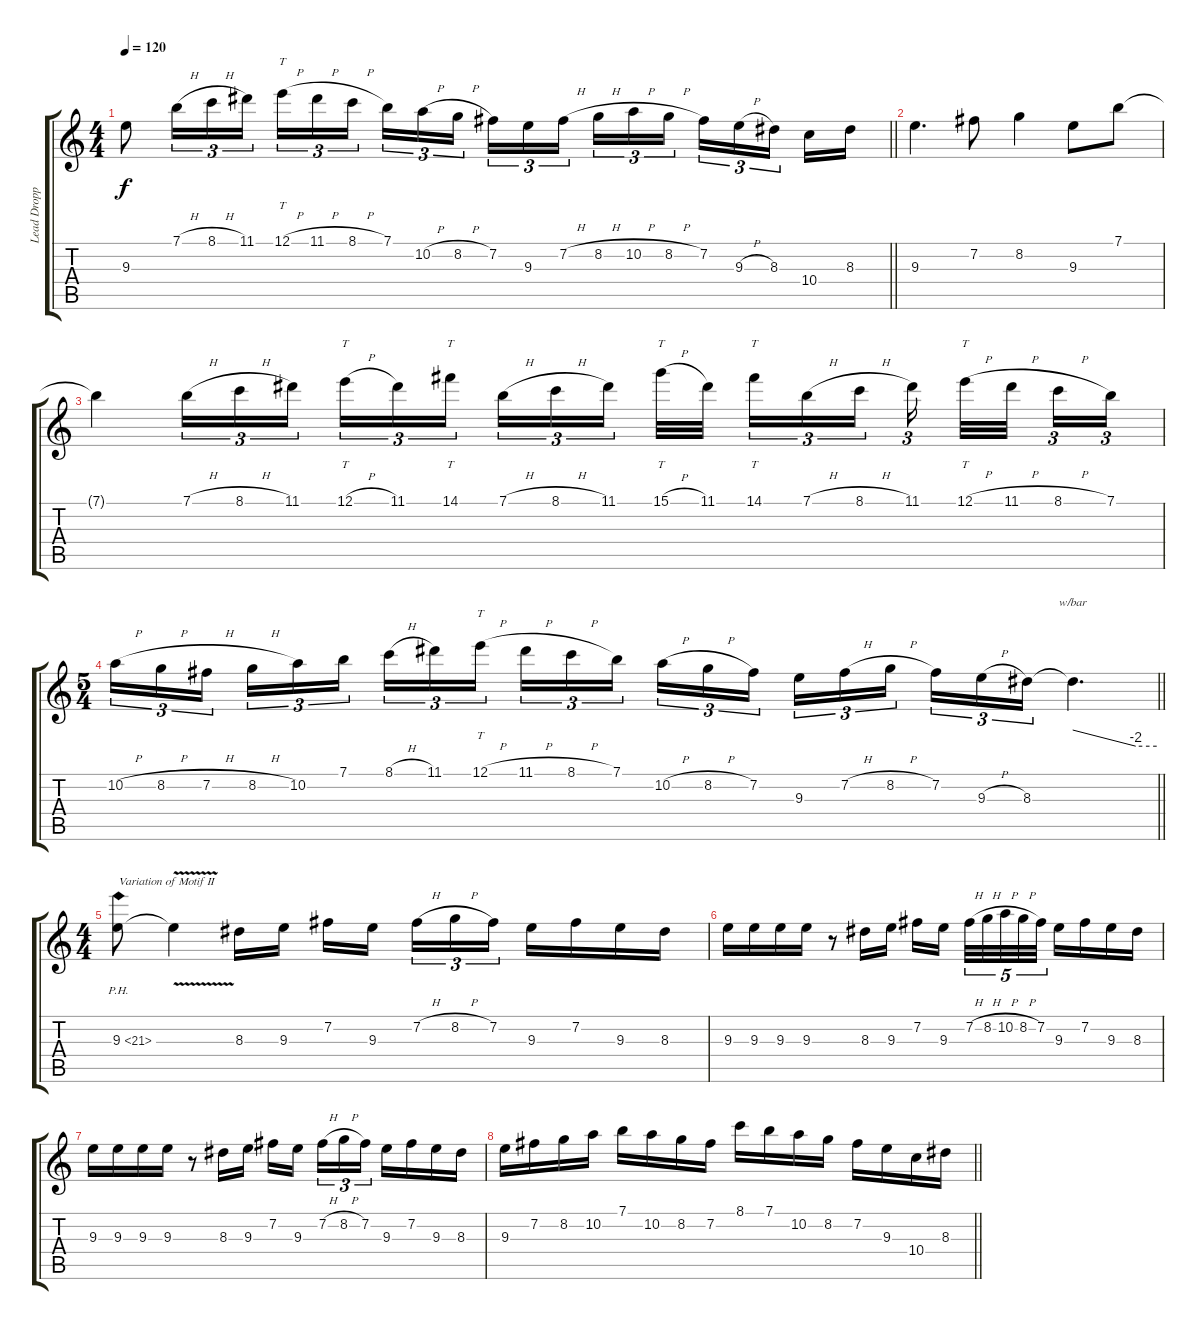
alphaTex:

\track ("Lead Dropped D " "Lead Dropp") {instrument distortionguitar}
\staff {score tabs}
\tuning (E4 B3 G3 D3 A2 D2) {hide}
\ts (4 4)
\tempo 120
\clef g2
\barLineRight lightlight
\ks c
9.3{t}.8{dy f} 7.1{h}.16{tu (3 2)} 8.1{h}.16{tu (3 2)} 11.1.16{tu (3 2)} 12.1{h}.16{tt tu (3 2)} 11.1{h}.16{tu (3 2)} 8.1{h}.16{tu (3 2) beam splitsecondary} 7.1.16{tu (3 2)} 10.2{h}.16{tu (3 2)} 8.2{h}.16{tu (3 2)} 7.2.16{tu (3 2)} 9.3.16{tu (3 2)} 7.2{h}.16{tu (3 2) beam splitsecondary} 8.2{h}.16{tu (3 2)} 10.2{h}.16{tu (3 2)} 8.2{h}.16{tu (3 2)} 7.2.16{tu (3 2)} 9.3{h}.16{tu (3 2)} 8.3.16{tu (3 2) beam splitsecondary} 10.4.16 8.3.16 |
9.3.4{d} 7.2.8 8.2.4 9.3.8 7.1.8 |
7.1{t}.4 7.1{h}.16{tu (3 2)} 8.1{h}.16{tu (3 2)} 11.1.16{tu (3 2) beam splitsecondary} 12.1{h}.16{tt tu (3 2)} 11.1.16{tu (3 2)} 14.1.16{tt tu (3 2)} 7.1{h}.16{tu (3 2)} 8.1{h}.16{tu (3 2)} 11.1.16{tu (3 2) beam splitsecondary} 15.1{h}.32{tt} 11.1.32{beam splitsecondary} 14.1.16{tt tu (3 2)} 7.1{h}.16{tu (3 2)} 8.1{h}.16{tu (3 2) beam splitsecondary} 11.1.16{tu (3 2) beam splitsecondary} 12.1{h}.32{tt} 11.1{h}.32{beam splitsecondary} 8.1{h}.16{tu (3 2)} 7.1.16{tu (3 2)} |
\ts (5 4)
\barLineRight lightlight
10.2{h}.16{tu (3 2)} 8.2{h}.16{tu (3 2)} 7.2{h}.16{tu (3 2) beam splitsecondary} 8.2{h}.16{tu (3 2)} 10.2.16{tu (3 2)} 7.1.16{tu (3 2)} 8.1{h}.16{tu (3 2)} 11.1.16{tu (3 2)} 12.1{h}.16{tt tu (3 2) beam splitsecondary} 11.1{h}.16{tu (3 2)} 8.1{h}.16{tu (3 2)} 7.1.16{tu (3 2)} 10.2{h}.16{tu (3 2)} 8.2{h}.16{tu (3 2)} 7.2.16{tu (3 2) beam splitsecondary} 9.3.16{tu (3 2)} 7.2{h}.16{tu (3 2)} 8.2{h}.16{tu (3 2)} 7.2.16{tu (3 2)} 9.3{h}.16{tu (3 2)} 8.3.16{tu (3 2)} 8.3{t}.4{d tbe (custom default 0 0 45 -8 60 -8)} |
\ts (4 4)
\section ("" "")
9.3{ph 12}.8{txt "Variation of Motif II"} 9.3{v t}.4 8.3.16 9.3.16 7.2.16 9.3.16{beam splitsecondary} 7.2{h}.16{tu (3 2)} 8.2{h}.16{tu (3 2)} 7.2.16{tu (3 2)} 9.3.16 7.2.16 9.3.16 8.3.16 |
9.3.16 9.3.16 9.3.16 9.3.16 r.8 8.3.16 9.3.16 7.2.16 9.3.16{beam splitsecondary} 7.2{h}.32{tu (5 4)} 8.2{h}.32{tu (5 4)} 10.2{h}.32{tu (5 4)} 8.2{h}.32{tu (5 4)} 7.2.32{tu (5 4)} 9.3.16 7.2.16 9.3.16 8.3.16 |
9.3.16 9.3.16 9.3.16 9.3.16 r.8 8.3.16 9.3.16 7.2.16 9.3.16{beam splitsecondary} 7.2{h}.16{tu (3 2)} 8.2{h}.16{tu (3 2)} 7.2.16{tu (3 2)} 9.3.16 7.2.16 9.3.16 8.3.16 |
\barLineRight lightlight
9.3.16 7.2.16 8.2.16 10.2.16 7.1.16 10.2.16 8.2.16 7.2.16 8.1.16 7.1.16 10.2.16 8.2.16 7.2.16 9.3.16 10.4.16 8.3.16
